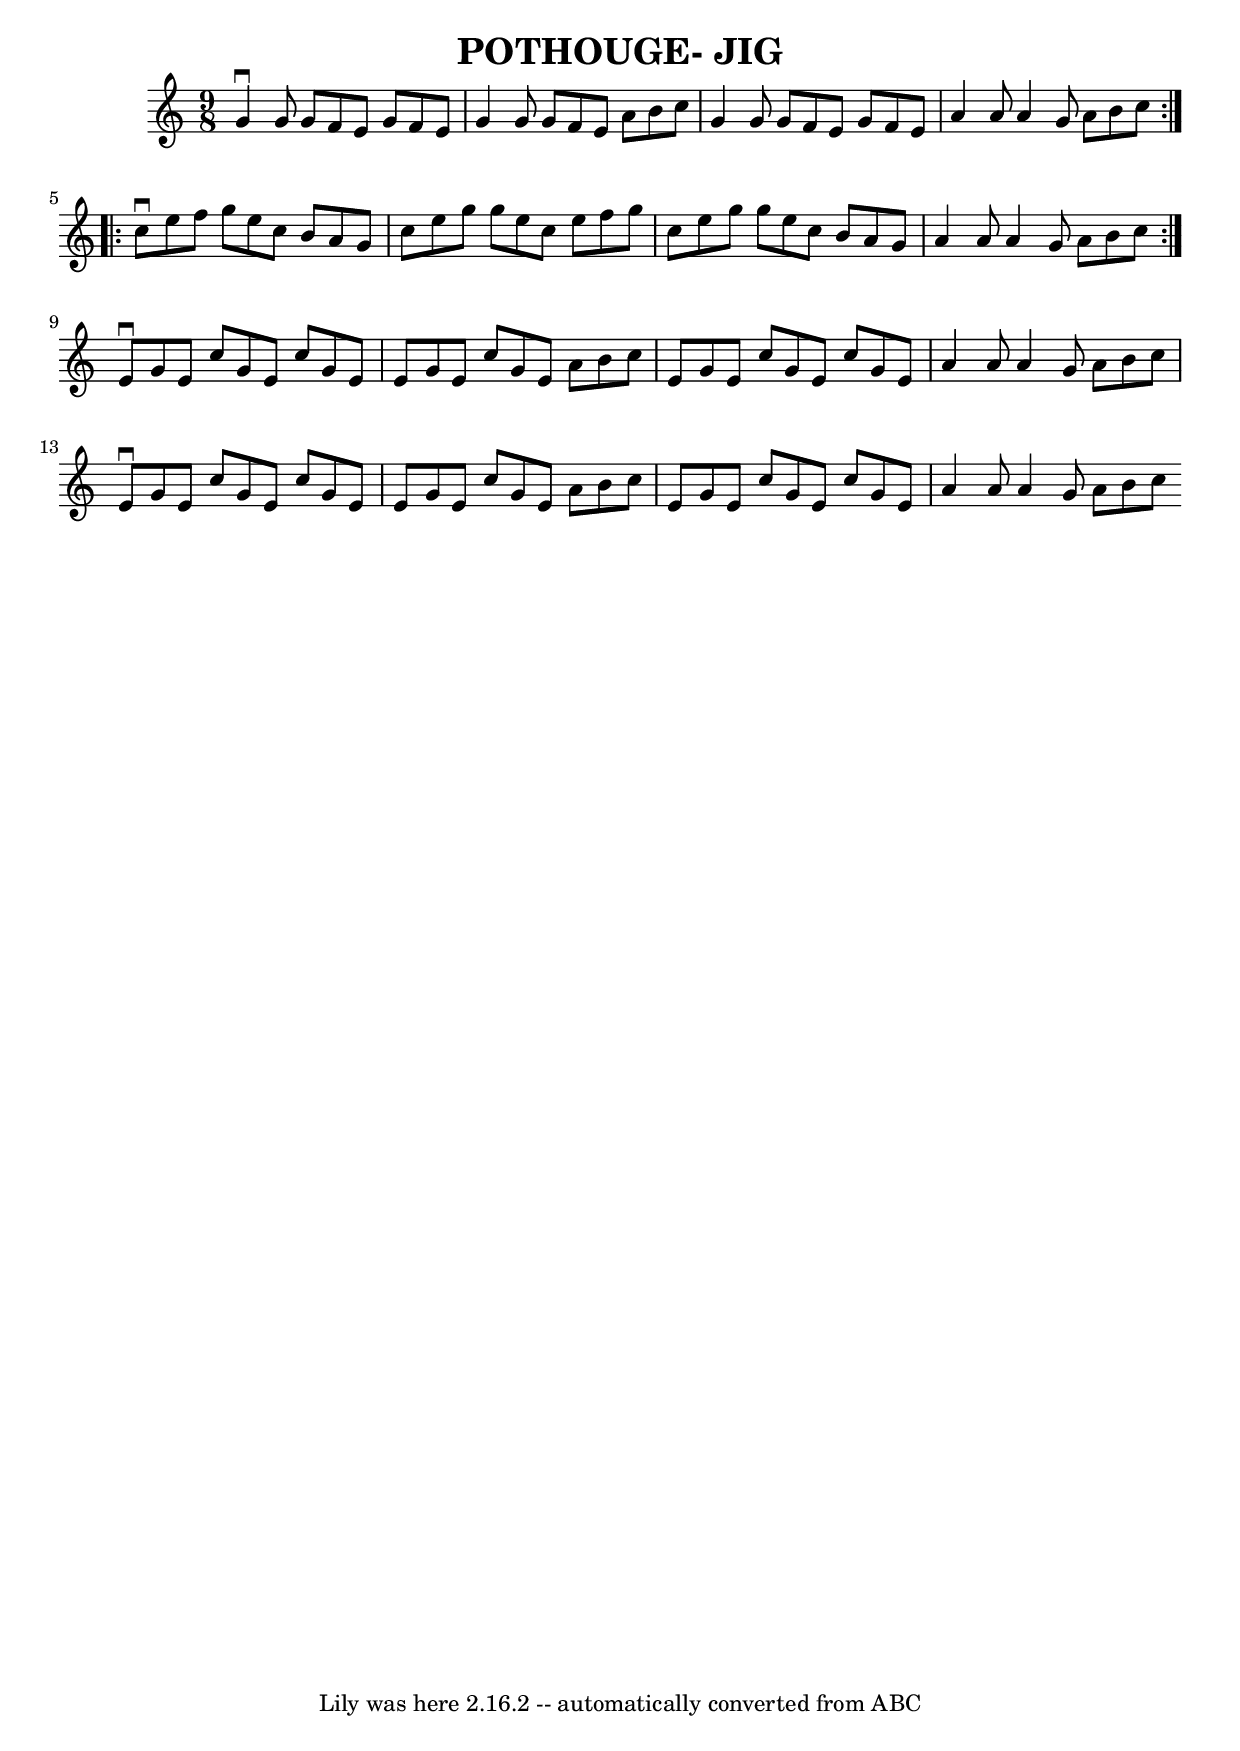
\version "2.16.2"
\include "Mammoth.ily"
\header {
  %% book = "Ryan's Mammoth Collection of Fiddle Tunes"
  crossRefNumber = "1"
  footnotes = ""
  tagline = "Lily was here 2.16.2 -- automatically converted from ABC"
  title = "POTHOUGE- JIG"

}
voicedefault =  {



  \repeat volta 2 {

    \time 9/8 
    \key c \major
    g'4^\downbow g'8 g'8 f'8 e'8 g'8         f'8 e'8     |
    g'4 g'8 g'8 f'8 e'8 a'8 b'8 c''8   |
    g'4 g'8 g'8 f'8 e'8 g'8 f'8 e'8    |
    
    a'4 a'8 a'4 g'8 a'8 b'8 c''8    
  }     
  \repeat volta 2 {
         c''8^\downbow e''8 f''8 g''8 e''8 c''8 b'8 a'8 g'8      |
    c''8 e''8 g''8 g''8 e''8 c''8 e''8 f''8 g''8      c''8 e''8 g''8 g''8 e''8 c''8 b'8 a'8 g'8      |
    a'4 a'8 a'4 g'8 a'8 b'8 c''8       } e'8^\downbow g'8 e'8 c''8 g'8 e'8 c''8 g'8 e'8     |
     e'8 g'8 e'8 c''8 g'8 e'8 a'8 b'8 c''8     |
     e'8 g'8 e'8 c''8 g'8 e'8 c''8 g'8 e'8     |
  a'4    a'8 a'4 g'8 a'8 b'8 c''8         |
  e'8^\downbow      g'8 e'8 c''8 g'8 e'8 c''8 g'8 e'8     |
  e'8 g'8    e'8 c''8 g'8 e'8 a'8 b'8 c''8     |
  e'8 g'8       e'8 c''8 g'8 e'8 c''8 g'8 e'8     |
  a'4 a'8 a'4    g'8 a'8 b'8 c''8    \bar " |."   

}

\score{
  <<

    \context Staff="default"
    {
      \voicedefault 
      
    }

  >>
  \layout {
    
  }
  \midi {
  }

}
